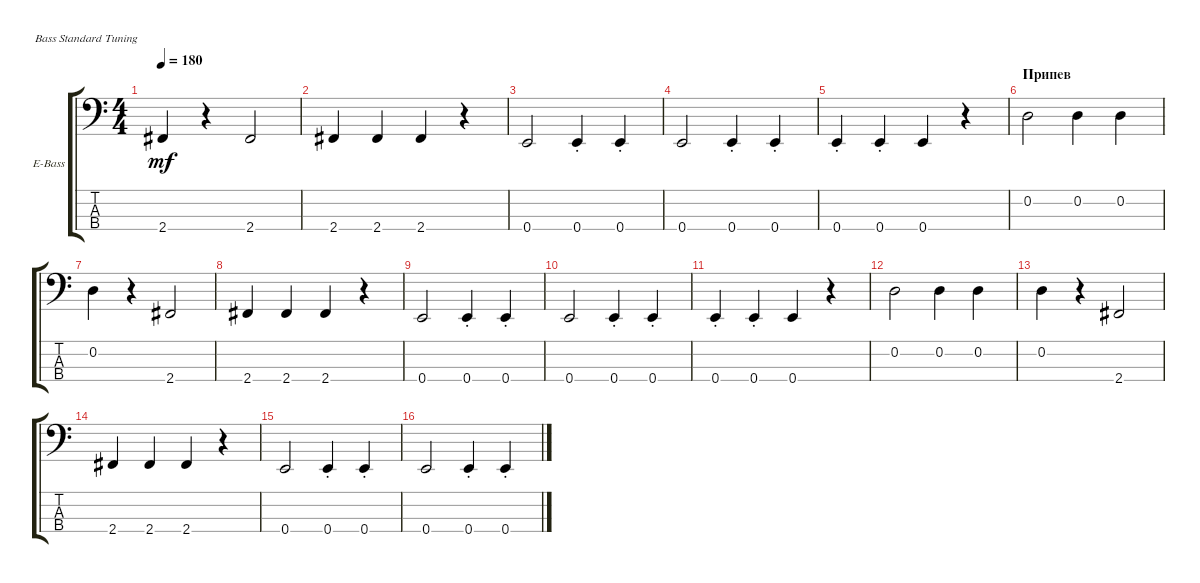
\defaultSystemsLayout 4
\bracketExtendMode groupsimilarinstruments
\firstSystemTrackNameOrientation horizontal
\otherSystemsTrackNameOrientation horizontal
\track ("Игорь Тихомиров" "E-Bass") {instrument electricbassfinger}
\staff {score tabs}
\tuning (G2 D2 A1 E1)
\ts (4 4)
\tempo 180
\clef f4
\ks c
2.4.4{dy mf} r.4 2.4.2 |
2.4.4 2.4.4 2.4.4 r.4 |
0.4.2 0.4{st}.4 0.4{st}.4 |
0.4.2 0.4{st}.4 0.4{st}.4 |
0.4{st}.4 0.4{st}.4 0.4.4 r.4 |
\section ("" "Припев")
0.2.2 0.2.4 0.2.4 |
0.2.4 r.4 2.4.2 |
2.4.4 2.4.4 2.4.4 r.4 |
0.4.2 0.4{st}.4 0.4{st}.4 |
0.4.2 0.4{st}.4 0.4{st}.4 |
0.4{st}.4 0.4{st}.4 0.4.4 r.4 |
0.2.2 0.2.4 0.2.4 |
0.2.4 r.4 2.4.2 |
2.4.4 2.4.4 2.4.4 r.4 |
0.4.2 0.4{st}.4 0.4{st}.4 |
0.4.2 0.4{st}.4 0.4{st}.4
